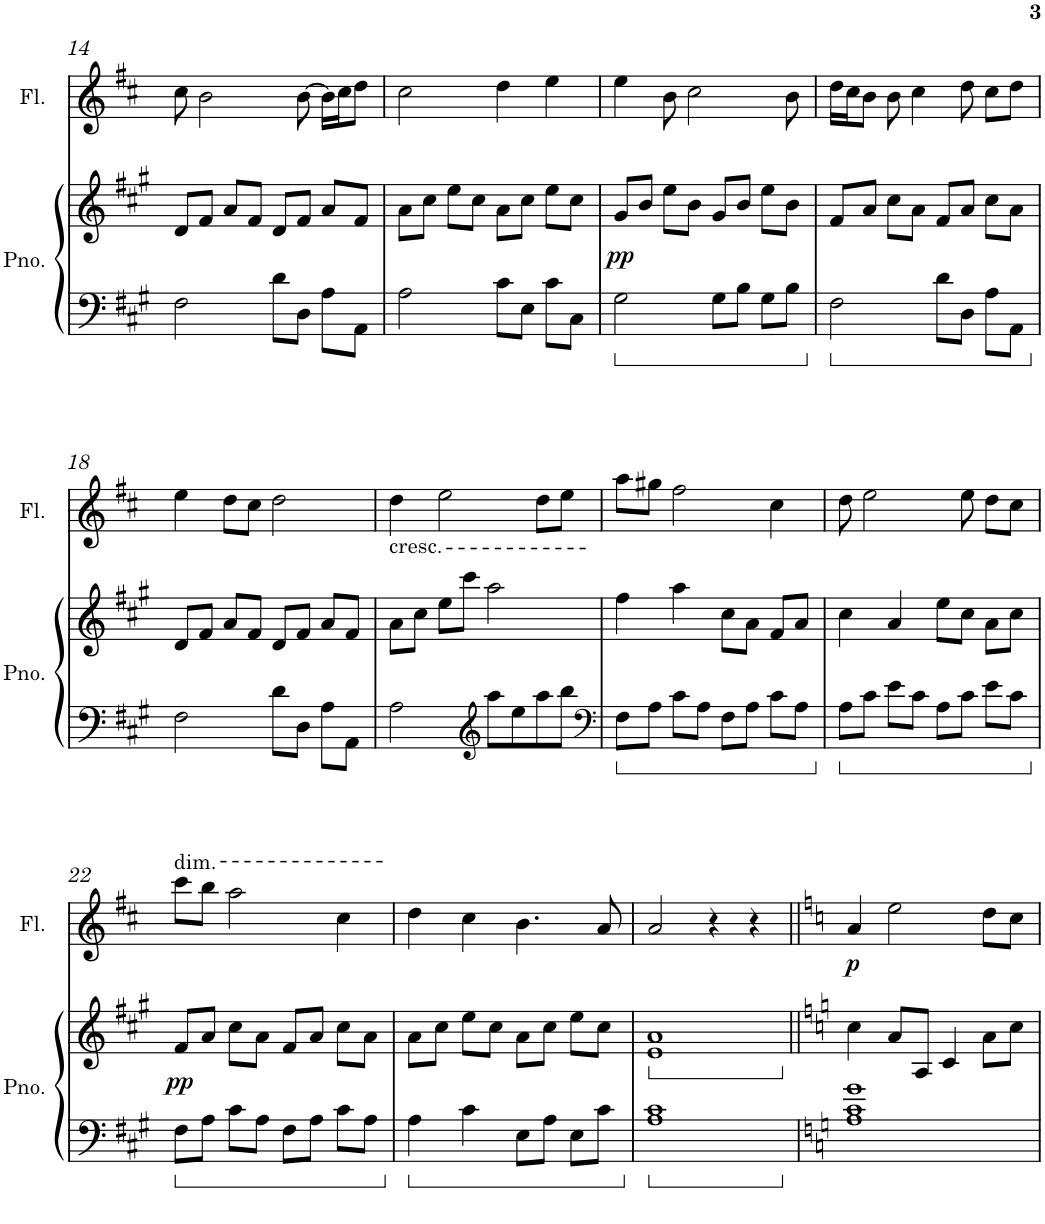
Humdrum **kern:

**kern	**kern	**dynam	**kern	**dynam
*part2	*part2	*part2	*part1	*part1
*staff3	*staff2	*staff2/3	*staff1	*staff1
*I"Piano	*	*	*I"Flute	*
*I'Pno.	*	*	*I'Fl.	*
!!LO:PB:g=z
*clefF4	*clefG2	*	*clefG2	*
*k[f#c#g#]	*k[f#c#g#]	*	*k[f#c#]	*
*M4/4	*M4/4	*	*M4/4	*
=14	=14	=14	=14	=14
2F#\	8d/L	.	8cc#\	.
.	8f#/J	.	2b\	.
.	8a/L	.	.	.
.	8f#/J	.	.	.
8d\L	8d/L	.	.	.
8D\J	8f#/J	.	[8b\	.
8A\L	8a/L	.	16b\LL]	.
.	.	.	16cc#\J	.
8AA\J	8f#/J	.	8dd\J	.
=15	=15	=15	=15	=15
2A\	8a\L	.	2cc#\	.
.	8cc#\J	.	.	.
.	8ee\L	.	.	.
.	8cc#\J	.	.	.
8c#\L	8a\L	.	4dd\	.
8E\J	8cc#\J	.	.	.
8c#\L	8ee\L	.	4ee\	.
8C#\J	8cc#\J	.	.	.
=16	=16	=16	=16	=16
!	!	!LO:DY:b	!	!
2G#\	8g#/L	pp	4ee\	.
.	8b/J	.	.	.
.	8ee\L	.	8b\	.
.	8b\J	.	2cc#\	.
8G#\L	8g#/L	.	.	.
8B\J	8b/J	.	.	.
8G#\L	8ee\L	.	.	.
8B\J	8b\J	.	8b\	.
=17	=17	=17	=17	=17
2F#\	8f#/L	.	16dd\LL	.
.	.	.	16cc#\J	.
.	8a/J	.	8b\J	.
.	8cc#\L	.	8b\	.
.	8a\J	.	4cc#\	.
8d\L	8f#/L	.	.	.
8D\J	8a/J	.	8dd\	.
8A\L	8cc#\L	.	8cc#\L	.
8AA\J	8a\J	.	8dd\J	.
!!LO:LB:g=z
=18	=18	=18	=18	=18
2F#\	8d/L	.	4ee\	.
.	8f#/J	.	.	.
.	8a/L	.	8dd\L	.
.	8f#/J	.	8cc#\J	.
8d\L	8d/L	.	2dd\	.
8D\J	8f#/J	.	.	.
8A\L	8a/L	.	.	.
8AA\J	8f#/J	.	.	.
=19	=19	=19	=19	=19
!	!	!	!LO:TX:b:t=cresc.	!
2A\	8a\L	.	4dd\	.
.	8cc#\J	.	.	.
.	8ee\L	.	2ee\	.
.	8ccc#\J	.	.	.
*clefG2	*	*	*	*
8aa\L	2aa\	.	.	.
8ee\	.	.	.	.
8aa\	.	.	8dd\L	.
8bb\J	.	.	8ee\J	.
=20	=20	=20	=20	=20
*clefF4	*	*	*	*
8F#\L	4ff#\	.	8aa\L	.
8A\J	.	.	8gg#X\J	.
8c#\L	4aa\	.	2ff#\	.
8A\J	.	.	.	.
8F#\L	8cc#\L	.	.	.
8A\J	8a\J	.	.	.
8c#\L	8f#/L	.	4cc#\	.
8A\J	8a/J	.	.	.
=21	=21	=21	=21	=21
8A\L	4cc#\	.	8dd\	.
8c#\J	.	.	2ee\	.
8e\L	4a/	.	.	.
8c#\J	.	.	.	.
8A\L	8ee\L	.	.	.
8c#\J	8cc#\J	.	8ee\	.
8e\L	8a\L	.	8dd\L	.
8c#\J	8cc#\J	.	8cc#\J	.
!!LO:LB:g=z
=22	=22	=22	=22	=22
!	!	!	!LO:TX:a:t=dim.	!
!	!	!LO:DY:b	!	!
8F#\L	8f#/L	pp	8ccc#\L	.
8A\J	8a/J	.	8bb\J	.
8c#\L	8cc#\L	.	2aa\	.
8A\J	8a\J	.	.	.
8F#\L	8f#/L	.	.	.
8A\J	8a/J	.	.	.
8c#\L	8cc#\L	.	4cc#\	.
8A\J	8a\J	.	.	.
=23	=23	=23	=23	=23
4A\	8a\L	.	4dd\	.
.	8cc#\J	.	.	.
4c#\	8ee\L	.	4cc#\	.
.	8cc#\J	.	.	.
8E\L	8a\L	.	4.b\	.
8A\J	8cc#\J	.	.	.
8E\L	8ee\L	.	.	.
8c#\J	8cc#\J	.	8a/	.
=24	=24	=24	=24	=24
*	*ped	*	*	*
1A 1c#	1e 1a	.	2a/	.
.	.	.	4r	.
.	.	.	4r	.
=25||	=25||	=25||	=25||	=25||
*k[]	*k[]	*	*k[]	*
*	*Xped	*	*	*
!	!	!	!	!LO:DY:b
1A 1c 1g	4cc\	.	4a/	p
.	8a/L	.	2ee\	.
.	8A/J	.	.	.
.	4c/	.	.	.
.	8a\L	.	8dd\L	.
.	8cc\J	.	8cc\J	.
=	=	=	=	=
*-	*-	*-	*-	*-
